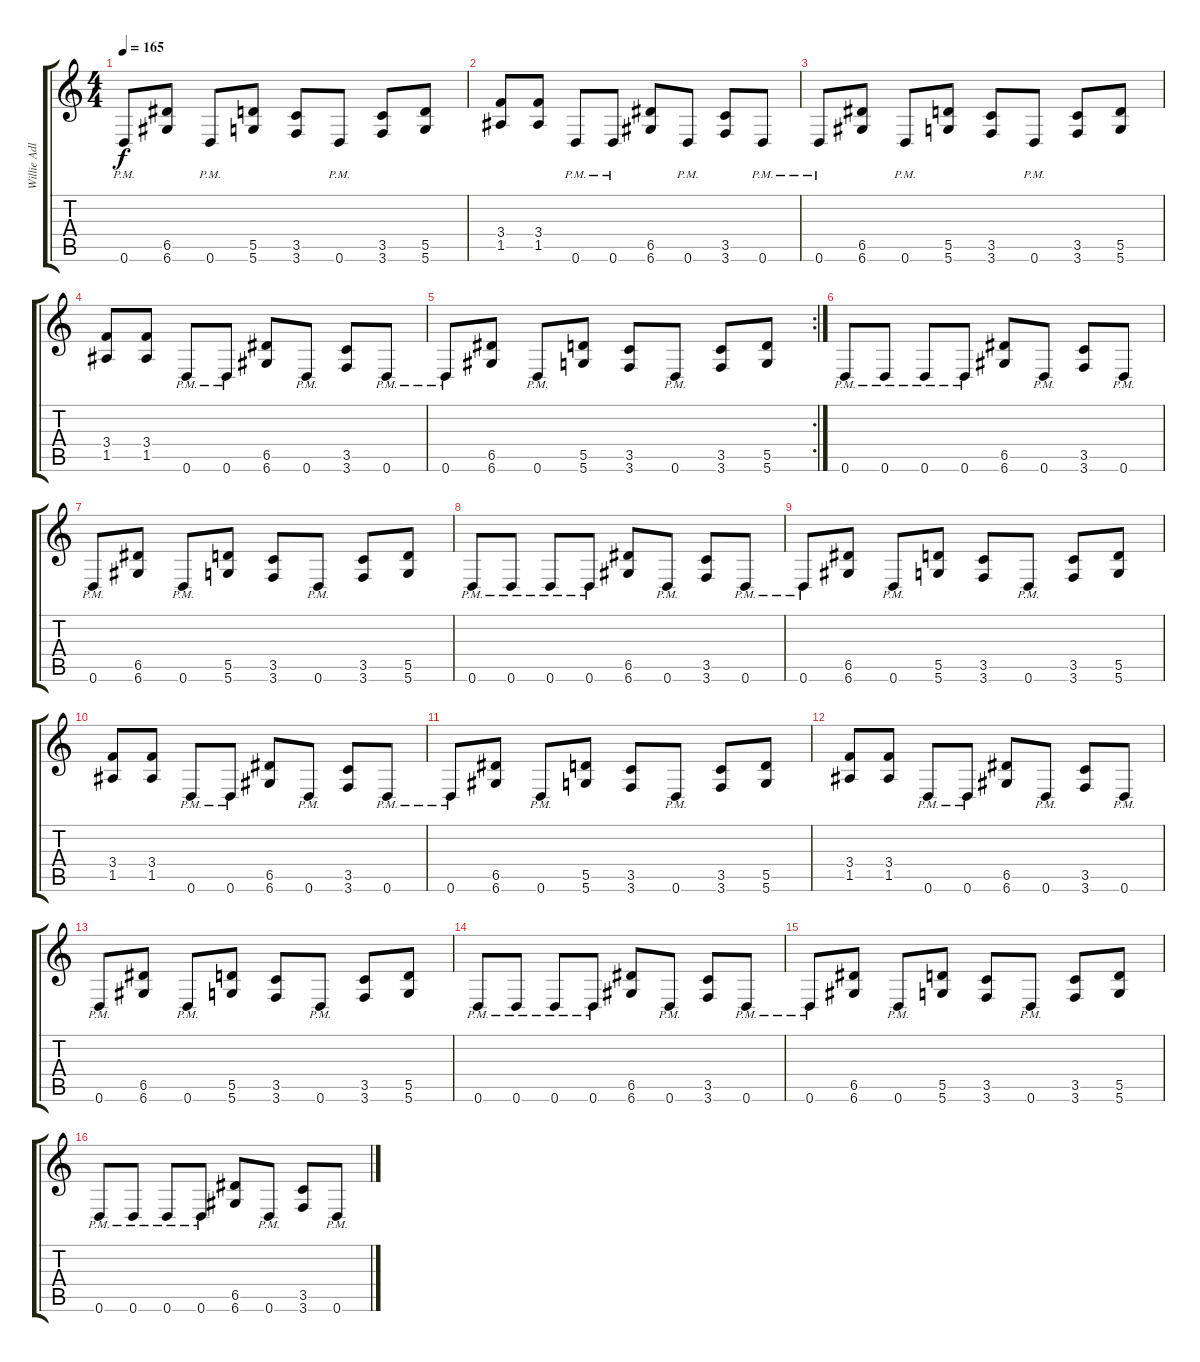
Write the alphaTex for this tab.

\track ("Willie Adler" "Willie Adl") {instrument distortionguitar}
\staff {score tabs}
\tuning (E4 B3 G3 D3 A2 D2) {hide}
\ts (4 4)
\tempo 165
\clef g2
\ks c
0.6{pm}.8{dy f} (6.5 6.6).8 0.6{pm}.8 (5.5 5.6).8 (3.5 3.6).8 0.6{pm}.8 (3.5 3.6).8 (5.5 5.6).8 |
(3.4 1.5).8 (3.4 1.5).8 0.6{pm}.8 0.6{pm}.8 (6.5 6.6).8 0.6{pm}.8 (3.5 3.6).8 0.6{pm}.8 |
0.6{pm}.8 (6.5 6.6).8 0.6{pm}.8 (5.5 5.6).8 (3.5 3.6).8 0.6{pm}.8 (3.5 3.6).8 (5.5 5.6).8 |
(3.4 1.5).8 (3.4 1.5).8 0.6{pm}.8 0.6{pm}.8 (6.5 6.6).8 0.6{pm}.8 (3.5 3.6).8 0.6{pm}.8 |
\rc 2
0.6{pm}.8 (6.5 6.6).8 0.6{pm}.8 (5.5 5.6).8 (3.5 3.6).8 0.6{pm}.8 (3.5 3.6).8 (5.5 5.6).8 |
0.6{pm}.8 0.6{pm}.8 0.6{pm}.8 0.6{pm}.8 (6.5 6.6).8 0.6{pm}.8 (3.5 3.6).8 0.6{pm}.8 |
0.6{pm}.8 (6.5 6.6).8 0.6{pm}.8 (5.5 5.6).8 (3.5 3.6).8 0.6{pm}.8 (3.5 3.6).8 (5.5 5.6).8 |
0.6{pm}.8 0.6{pm}.8 0.6{pm}.8 0.6{pm}.8 (6.5 6.6).8 0.6{pm}.8 (3.5 3.6).8 0.6{pm}.8 |
0.6{pm}.8 (6.5 6.6).8 0.6{pm}.8 (5.5 5.6).8 (3.5 3.6).8 0.6{pm}.8 (3.5 3.6).8 (5.5 5.6).8 |
(3.4 1.5).8 (3.4 1.5).8 0.6{pm}.8 0.6{pm}.8 (6.5 6.6).8 0.6{pm}.8 (3.5 3.6).8 0.6{pm}.8 |
0.6{pm}.8 (6.5 6.6).8 0.6{pm}.8 (5.5 5.6).8 (3.5 3.6).8 0.6{pm}.8 (3.5 3.6).8 (5.5 5.6).8 |
(3.4 1.5).8 (3.4 1.5).8 0.6{pm}.8 0.6{pm}.8 (6.5 6.6).8 0.6{pm}.8 (3.5 3.6).8 0.6{pm}.8 |
0.6{pm}.8 (6.5 6.6).8 0.6{pm}.8 (5.5 5.6).8 (3.5 3.6).8 0.6{pm}.8 (3.5 3.6).8 (5.5 5.6).8 |
0.6{pm}.8 0.6{pm}.8 0.6{pm}.8 0.6{pm}.8 (6.5 6.6).8 0.6{pm}.8 (3.5 3.6).8 0.6{pm}.8 |
0.6{pm}.8 (6.5 6.6).8 0.6{pm}.8 (5.5 5.6).8 (3.5 3.6).8 0.6{pm}.8 (3.5 3.6).8 (5.5 5.6).8 |
0.6{pm}.8 0.6{pm}.8 0.6{pm}.8 0.6{pm}.8 (6.5 6.6).8 0.6{pm}.8 (3.5 3.6).8 0.6{pm}.8
